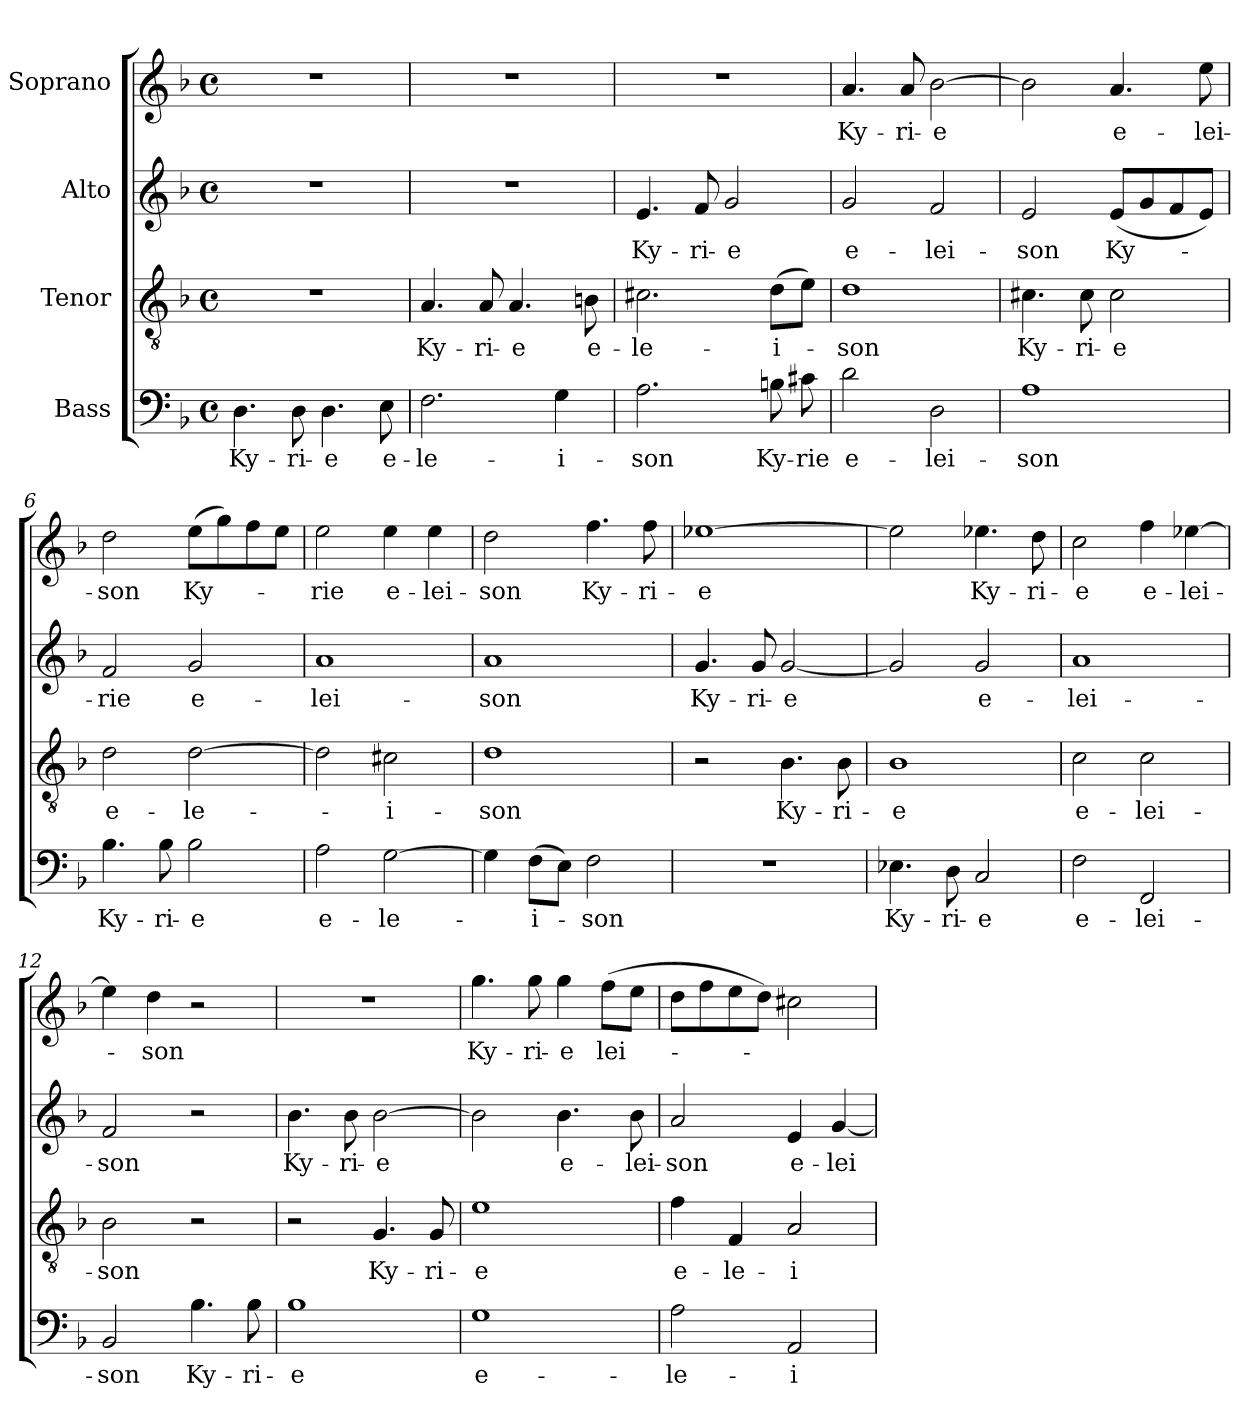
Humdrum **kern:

**kern	**text	**kern	**text	**kern	**text	**kern	**text
*part4	*part4	*part3	*part3	*part2	*part2	*part1	*part1
*staff4	*staff4	*staff3	*staff3	*staff2	*staff2	*staff1	*staff1
*I"Bass	*	*I"Tenor	*	*I"Alto	*	*I"Soprano	*
*clefF4	*	*clefGv2	*	*clefG2	*	*clefG2	*
*k[b-]	*	*k[b-]	*	*k[b-]	*	*k[b-]	*
*F:	*	*F:	*	*F:	*	*F:	*
*M4/4	*	*M4/4	*	*M4/4	*	*M4/4	*
*met(c)	*	*met(c)	*	*met(c)	*	*met(c)	*
*MM82	*	*MM82	*	*MM82	*	*MM82	*
=1	=1	=1	=1	=1	=1	=1	=1
4.D\	Ky-	1r	.	1r	.	1r	.
8D\	-ri-	.	.	.	.	.	.
4.D\	-e	.	.	.	.	.	.
8E\	e-	.	.	.	.	.	.
=2	=2	=2	=2	=2	=2	=2	=2
2.F\	-le-	4.A/	Ky-	1r	.	1r	.
.	.	8A/	-ri-	.	.	.	.
.	.	4.A/	-e	.	.	.	.
4G\	-i-	.	.	.	.	.	.
.	.	8Bn\	e-	.	.	.	.
=3	=3	=3	=3	=3	=3	=3	=3
2.A\	-son	2.c#X\	-le-	4.e/	Ky-	1r	.
.	.	.	.	8f/	-ri-	.	.
.	.	.	.	2g/	-e	.	.
8Bn\	Ky-	(8d\L	-i-	.	.	.	.
8c#X\	-rie	8e\J)	.	.	.	.	.
=4	=4	=4	=4	=4	=4	=4	=4
2d\	e-	1d	-son	2g/	e-	4.a/	Ky-
.	.	.	.	.	.	8a/	-ri-
2D\	-lei-	.	.	2f/	-lei-	[2b-\	-e
=5	=5	=5	=5	=5	=5	=5	=5
1A	-son	4.c#X\	Ky-	2e/	-son	2b-\]	.
.	.	8c#\	-ri-	.	.	.	.
.	.	2c#\	-e	(8e/L	Ky-	4.a/	e-
.	.	.	.	8g/	.	.	.
.	.	.	.	8f/	.	.	.
.	.	.	.	8e/J)	.	8ee\	-lei-
=6	=6	=6	=6	=6	=6	=6	=6
4.B-\	Ky-	2d\	e-	2f/	-rie	2dd\	-son
8B-\	-ri-	.	.	.	.	.	.
2B-\	-e	[2d\	-le-	2g/	e-	(8ee\L	Ky-
.	.	.	.	.	.	8gg\)	.
.	.	.	.	.	.	8ff\	.
.	.	.	.	.	.	8ee\J	.
!!LO:LB:g=z
=7	=7	=7	=7	=7	=7	=7	=7
2A\	e-	2d\]	.	1a	-lei-	2ee\	-rie
[2G\	-le-	2c#X\	-i-	.	.	4ee\	e-
.	.	.	.	.	.	4ee\	-lei-
=8	=8	=8	=8	=8	=8	=8	=8
4G\]	.	1d	-son	1a	-son	2dd\	-son
(8F\L	-i-	.	.	.	.	.	.
8E\J)	.	.	.	.	.	.	.
2F\	-son	.	.	.	.	4.ff\	Ky-
.	.	.	.	.	.	8ff\	-ri-
=9	=9	=9	=9	=9	=9	=9	=9
1r	.	2r	.	4.g/	Ky-	[1ee-X	-e
.	.	.	.	8g/	-ri-	.	.
.	.	4.B-\	Ky-	[2g/	-e	.	.
.	.	8B-\	-ri-	.	.	.	.
=10	=10	=10	=10	=10	=10	=10	=10
4.E-X\	Ky-	1B-	-e	2g/]	.	2ee-\]	.
8D\	-ri-	.	.	.	.	.	.
2C/	-e	.	.	2g/	e-	4.ee-X\	Ky-
.	.	.	.	.	.	8dd\	-ri-
=11	=11	=11	=11	=11	=11	=11	=11
2F\	e-	2c\	e-	1a	-lei-	2cc\	-e
2FF/	-lei-	2c\	-lei-	.	.	4ff\	e-
.	.	.	.	.	.	[4ee-X\	-lei-
=12	=12	=12	=12	=12	=12	=12	=12
2BB-/	-son	2B-\	-son	2f/	-son	4ee-\]	.
.	.	.	.	.	.	4dd\	-son
4.B-\	Ky-	2r	.	2r	.	2r	.
8B-\	-ri-	.	.	.	.	.	.
!!LO:PB:g=z
=13	=13	=13	=13	=13	=13	=13	=13
1B-	-e	2r	.	4.b-\	Ky-	1r	.
.	.	.	.	8b-\	-ri-	.	.
.	.	4.G/	Ky-	[2b-\	-e	.	.
.	.	8G/	-ri-	.	.	.	.
=14	=14	=14	=14	=14	=14	=14	=14
1G	e-	1e	-e	2b-\]	.	4.gg\	Ky-
.	.	.	.	.	.	8gg\	-ri-
.	.	.	.	4.b-\	e-	4gg\	-e
.	.	.	.	.	.	(8ff\L	lei-
.	.	.	.	8b-\	-lei-	8ee\J	.
=15	=15	=15	=15	=15	=15	=15	=15
2A\	-le-	4f\	e-	2a/	-son	8dd\L	.
.	.	.	.	.	.	8ff\	.
.	.	4F/	-le-	.	.	8ee\	.
.	.	.	.	.	.	8dd\J)	.
2AA/	-i-	2A/	-i-	4e/	e-	2cc#X\	.
.	.	.	.	[4g/	-lei-	.	.
=	=	=	=	=	=	=	=
*-	*-	*-	*-	*-	*-	*-	*-
